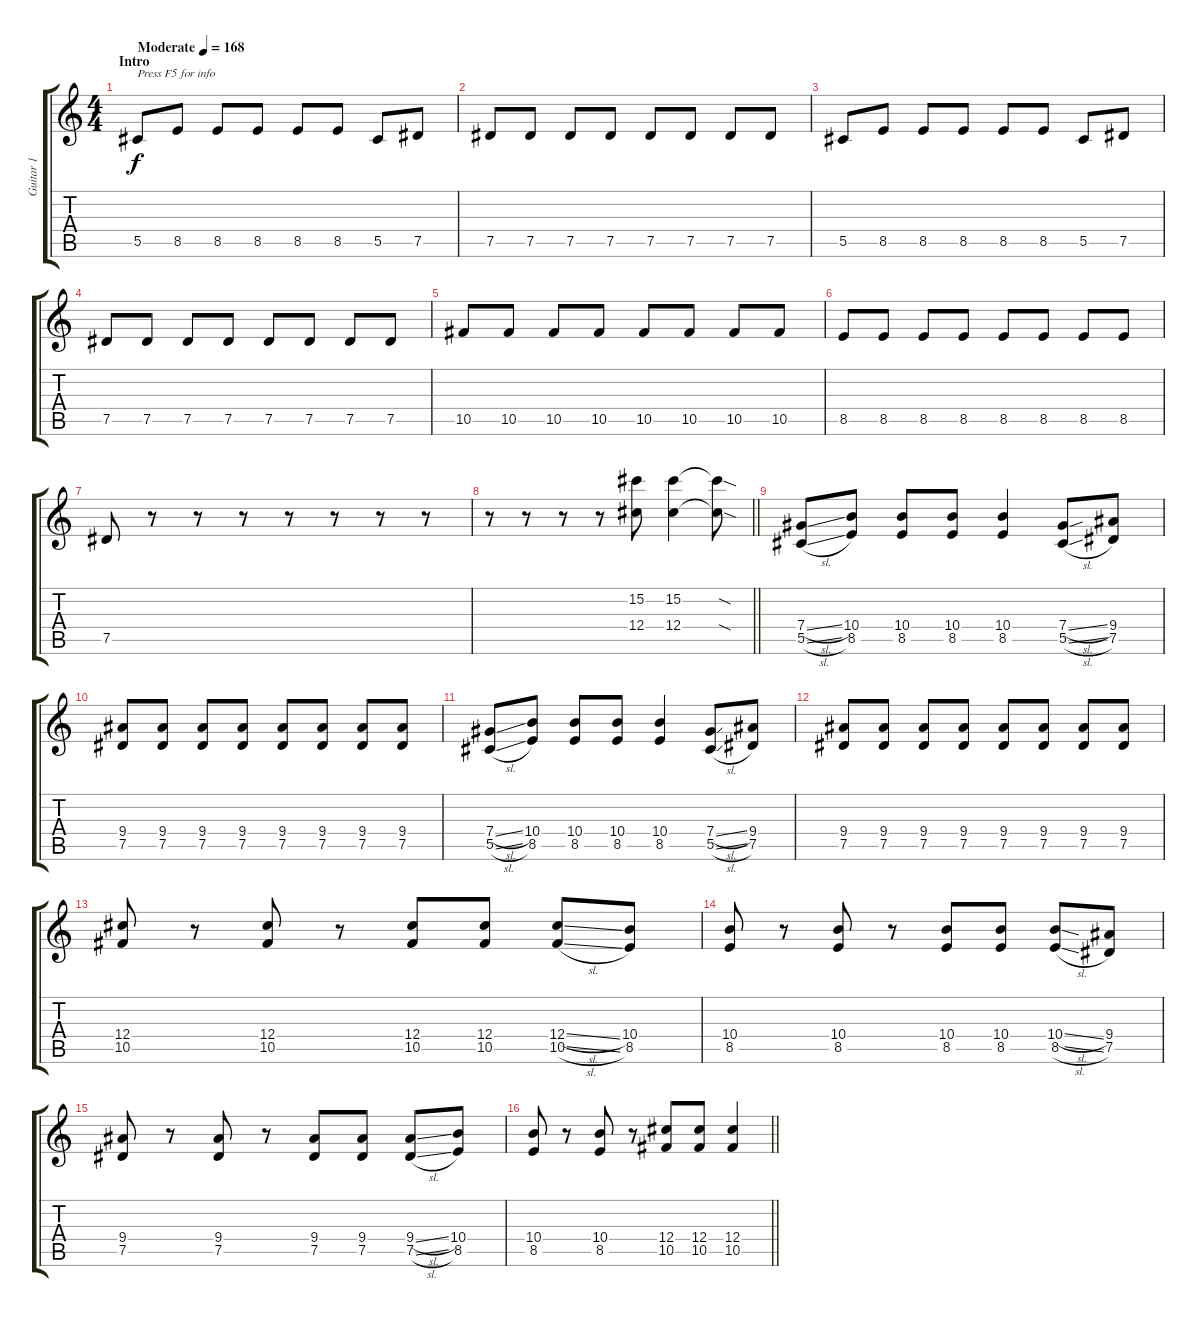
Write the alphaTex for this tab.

\track ("Guitar 1" "Guitar 1") {instrument distortionguitar}
\staff {score tabs}
\tuning (Eb4 Bb3 Gb3 Db3 Ab2 Db2) {hide}
\ts (4 4)
\section ("" "Intro")
\tempo (168 "Moderate")
\clef g2
\ks c
5.5.8{txt "Press F5 for info" dy f instrument distortionguitar} 8.5.8 8.5.8 8.5.8 8.5.8 8.5.8 5.5.8 7.5.8 |
7.5.8 7.5.8 7.5.8 7.5.8 7.5.8 7.5.8 7.5.8 7.5.8 |
5.5.8 8.5.8 8.5.8 8.5.8 8.5.8 8.5.8 5.5.8 7.5.8 |
7.5.8 7.5.8 7.5.8 7.5.8 7.5.8 7.5.8 7.5.8 7.5.8 |
10.5.8 10.5.8 10.5.8 10.5.8 10.5.8 10.5.8 10.5.8 10.5.8 |
8.5.8 8.5.8 8.5.8 8.5.8 8.5.8 8.5.8 8.5.8 8.5.8 |
7.5.8 r.8 r.8 r.8 r.8 r.8 r.8 r.8 |
\barLineRight lightlight
r.8 r.8 r.8 r.8 (15.2 12.4).8 (15.2 12.4).4 (15.2{sod t} 12.4{sod t}).8 |
(7.4{sl} 5.5{sl}).8 (10.4 8.5).8 (10.4 8.5).8 (10.4 8.5).8 (10.4 8.5).4 (7.4{sl} 5.5{sl}).8 (9.4 7.5).8 |
(9.4 7.5).8 (9.4 7.5).8 (9.4 7.5).8 (9.4 7.5).8 (9.4 7.5).8 (9.4 7.5).8 (9.4 7.5).8 (9.4 7.5).8 |
(7.4{sl} 5.5{sl}).8 (10.4 8.5).8 (10.4 8.5).8 (10.4 8.5).8 (10.4 8.5).4 (7.4{sl} 5.5{sl}).8 (9.4 7.5).8 |
(9.4 7.5).8 (9.4 7.5).8 (9.4 7.5).8 (9.4 7.5).8 (9.4 7.5).8 (9.4 7.5).8 (9.4 7.5).8 (9.4 7.5).8 |
(12.4 10.5).8 r.8 (12.4 10.5).8 r.8 (12.4 10.5).8 (12.4 10.5).8 (12.4{sl} 10.5{sl}).8 (10.4 8.5).8 |
(10.4 8.5).8 r.8 (10.4 8.5).8 r.8 (10.4 8.5).8 (10.4 8.5).8 (10.4{sl} 8.5{sl}).8 (9.4 7.5).8 |
(9.4 7.5).8 r.8 (9.4 7.5).8 r.8 (9.4 7.5).8 (9.4 7.5).8 (9.4{sl} 7.5{sl}).8 (10.4 8.5).8 |
\barLineRight lightlight
(10.4 8.5).8 r.8 (10.4 8.5).8 r.8 (12.4 10.5).8 (12.4 10.5).8 (12.4 10.5).4
